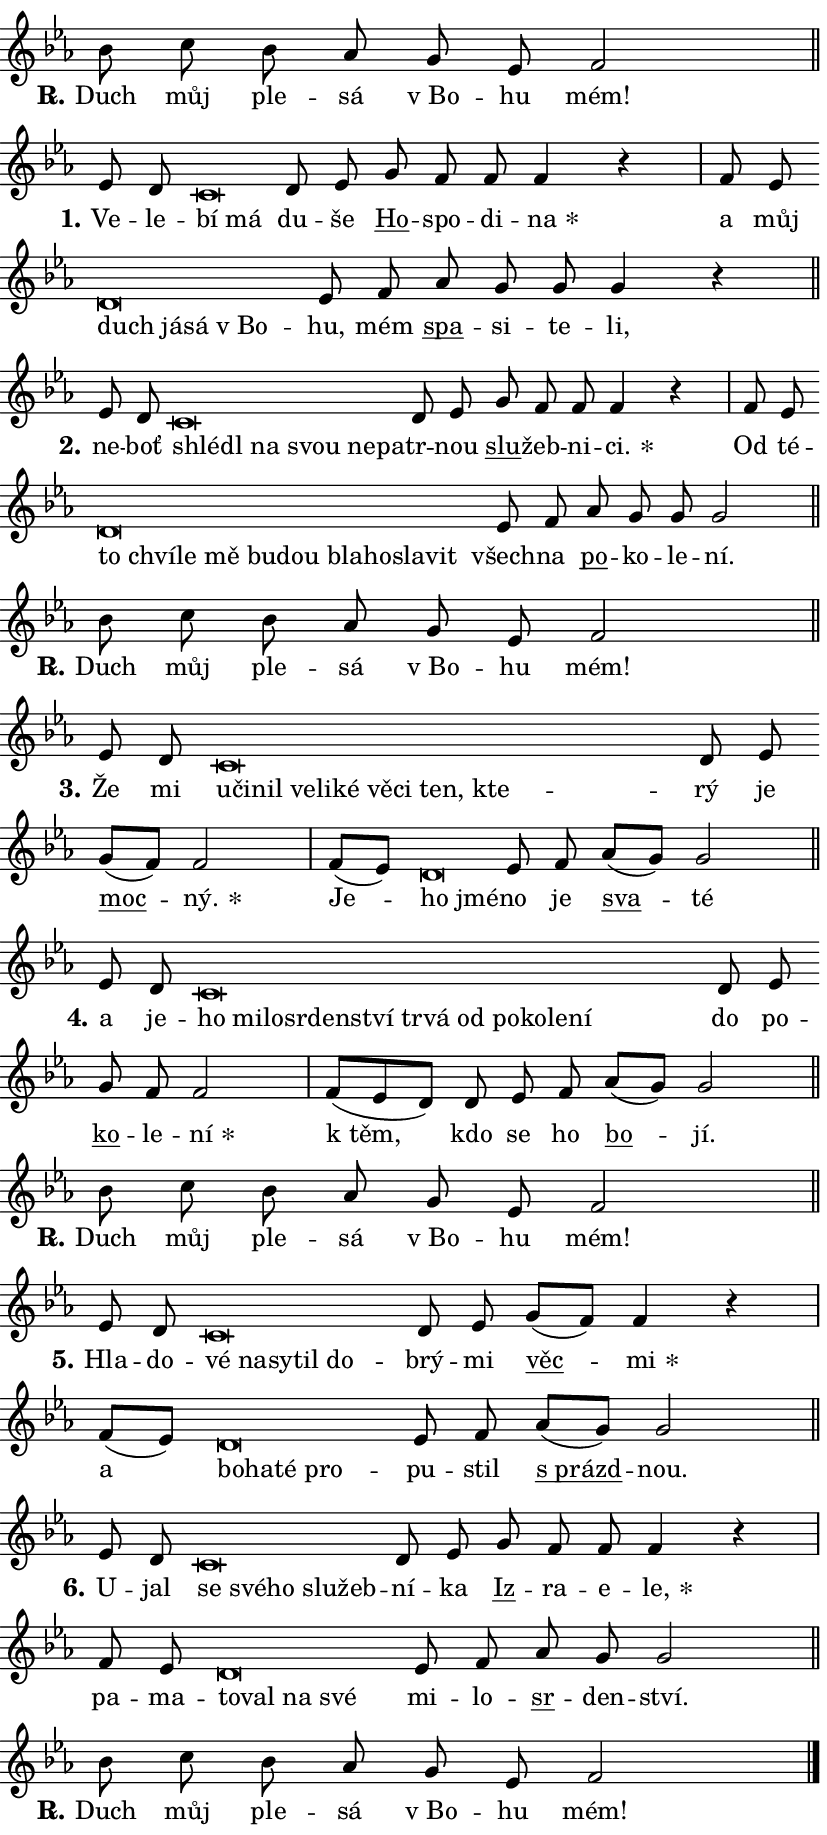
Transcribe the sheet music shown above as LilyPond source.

\version "2.24.0"
\header { tagline = "" }
\paper {
  indent = 0\cm
  top-margin = 0\cm
  right-margin = 0.13\cm % to fit lyric hyphens
  bottom-margin = 0\cm
  left-margin = 0\cm
  paper-width = 14\cm
  page-breaking = #ly:one-page-breaking
  system-system-spacing.basic-distance = #11
  score-system-spacing.basic-distance = #11
  ragged-last = ##f
}


%% Author: Thomas Morley
%% https://lists.gnu.org/archive/html/lilypond-user/2020-05/msg00002.html
#(define (line-position grob)
"Returns position of @var[grob} in current system:
   @code{'start}, if at first time-step
   @code{'end}, if at last time-step
   @code{'middle} otherwise
"
  (let* ((col (ly:item-get-column grob))
         (ln (ly:grob-object col 'left-neighbor))
         (rn (ly:grob-object col 'right-neighbor))
         (col-to-check-left (if (ly:grob? ln) ln col))
         (col-to-check-right (if (ly:grob? rn) rn col))
         (break-dir-left
           (and
             (ly:grob-property col-to-check-left 'non-musical #f)
             (ly:item-break-dir col-to-check-left)))
         (break-dir-right
           (and
             (ly:grob-property col-to-check-right 'non-musical #f)
             (ly:item-break-dir col-to-check-right))))
        (cond ((eqv? 1 break-dir-left) 'start)
              ((eqv? -1 break-dir-right) 'end)
              (else 'middle))))

#(define (tranparent-at-line-position vctor)
  (lambda (grob)
  "Relying on @code{line-position} select the relevant enry from @var{vctor}.
Used to determine transparency,"
    (case (line-position grob)
      ((end) (not (vector-ref vctor 0)))
      ((middle) (not (vector-ref vctor 1)))
      ((start) (not (vector-ref vctor 2))))))

noteHeadBreakVisibility =
#(define-music-function (break-visibility)(vector?)
"Makes @code{NoteHead}s transparent relying on @var{break-visibility}"
#{
  \override NoteHead.transparent =
    #(tranparent-at-line-position break-visibility)
#})

#(define delete-ledgers-for-transparent-note-heads
  (lambda (grob)
    "Reads whether a @code{NoteHead} is transparent.
If so this @code{NoteHead} is removed from @code{'note-heads} from
@var{grob}, which is supposed to be @code{LedgerLineSpanner}.
As a result ledgers are not printed for this @code{NoteHead}"
    (let* ((nhds-array (ly:grob-object grob 'note-heads))
           (nhds-list
             (if (ly:grob-array? nhds-array)
                 (ly:grob-array->list nhds-array)
                 '()))
           ;; Relies on the transparent-property being done before
           ;; Staff.LedgerLineSpanner.after-line-breaking is executed.
           ;; This is fragile ...
           (to-keep
             (remove
               (lambda (nhd)
                 (ly:grob-property nhd 'transparent #f))
               nhds-list)))
      ;; TODO find a better method to iterate over grob-arrays, similiar
      ;; to filter/remove etc for lists
      ;; For now rebuilt from scratch
      (set! (ly:grob-object grob 'note-heads)  '())
      (for-each
        (lambda (nhd)
          (ly:pointer-group-interface::add-grob grob 'note-heads nhd))
        to-keep))))

squashNotes = {
  \override NoteHead.X-extent = #'(-0.2 . 0.2)
  \override NoteHead.Y-extent = #'(-0.75 . 0)
  \override NoteHead.stencil =
    #(lambda (grob)
       (let ((pos (ly:grob-property grob 'staff-position)))
         (begin
           (if (< pos -7) (display "ERROR: Lower brevis then expected\n") (display ""))
           (if (<= pos -6) ly:text-interface::print ly:note-head::print))))
}
unSquashNotes = {
  \revert NoteHead.X-extent
  \revert NoteHead.Y-extent
  \revert NoteHead.stencil
}

hideNotes = \noteHeadBreakVisibility #begin-of-line-visible
unHideNotes = \noteHeadBreakVisibility #all-visible

% work-around for resetting accidentals
% https://lilypond.org/doc/v2.23/Documentation/notation/displaying-rhythms#unmetered-music
cadenzaMeasure = {
  \cadenzaOff
  \partial 1024 s1024
  \cadenzaOn
}

#(define-markup-command (accent layout props text) (markup?)
  "Underline accented syllable"
  (interpret-markup layout props
    #{\markup \override #'(offset . 4.3) \underline { #text }#}))

responsum = \markup \concat {
  "R" \hspace #-1.05 \path #0.1 #'((moveto 0 0.07) (lineto 0.9 0.8)) \hspace #0.05 "."
}

spaceSize = #0.6828661417322834 % exact space size for TeX Gyre Schola

\layout {
  \context {
    \Staff
    \remove "Time_signature_engraver"
    \override LedgerLineSpanner.after-line-breaking = #delete-ledgers-for-transparent-note-heads
  }
  \context {
    \Lyrics {
      \override LyricSpace.minimum-distance = \spaceSize
      \override LyricText.font-name = #"TeX Gyre Schola"
      \override LyricText.font-size = 1
      \override StanzaNumber.font-name = #"TeX Gyre Schola Bold"
      \override StanzaNumber.font-size = 1
    }
  }
  \context {
    \Score 
    \override NoteHead.text =
      #(lambda (grob) 
        (let ((pos (ly:grob-property grob 'staff-position)))
          #{\markup {
            \combine
              \halign #-0.55 \raise #(if (= pos -6) 0 0.5) \override #'(thickness . 2) \draw-line #'(3.2 . 0)
              \musicglyph "noteheads.sM1"
          }#}))
  }
}

% magnetic-lyrics.ily
%
%   written by
%     Jean Abou Samra <jean@abou-samra.fr>
%     Werner Lemberg <wl@gnu.org>
%
%   adapted by
%     Jiri Hon <jiri.hon@gmail.com>
%
% Version 2022-Apr-15

% https://www.mail-archive.com/lilypond-user@gnu.org/msg149350.html

#(define (Left_hyphen_pointer_engraver context)
   "Collect syllable-hyphen-syllable occurrences in lyrics and store
them in properties.  This engraver only looks to the left.  For
example, if the lyrics input is @code{foo -- bar}, it does the
following.

@itemize @bullet
@item
Set the @code{text} property of the @code{LyricHyphen} grob between
@q{foo} and @q{bar} to @code{foo}.

@item
Set the @code{left-hyphen} property of the @code{LyricText} grob with
text @q{foo} to the @code{LyricHyphen} grob between @q{foo} and
@q{bar}.
@end itemize

Use this auxiliary engraver in combination with the
@code{lyric-@/text::@/apply-@/magnetic-@/offset!} hook."
   (let ((hyphen #f)
         (text #f))
     (make-engraver
      (acknowledgers
       ((lyric-syllable-interface engraver grob source-engraver)
        (set! text grob)))
      (end-acknowledgers
       ((lyric-hyphen-interface engraver grob source-engraver)
        ;(when (not (grob::has-interface grob 'lyric-space-interface))
          (set! hyphen grob)));)
      ((stop-translation-timestep engraver)
       (when (and text hyphen)
         (ly:grob-set-object! text 'left-hyphen hyphen))
       (set! text #f)
       (set! hyphen #f)))))

#(define (lyric-text::apply-magnetic-offset! grob)
   "If the space between two syllables is less than the value in
property @code{LyricText@/.details@/.squash-threshold}, move the right
syllable to the left so that it gets concatenated with the left
syllable.

Use this function as a hook for
@code{LyricText@/.after-@/line-@/breaking} if the
@code{Left_@/hyphen_@/pointer_@/engraver} is active."
   (let ((hyphen (ly:grob-object grob 'left-hyphen #f)))
     (when hyphen
       (let ((left-text (ly:spanner-bound hyphen LEFT)))
         (when (grob::has-interface left-text 'lyric-syllable-interface)
           (let* ((common (ly:grob-common-refpoint grob left-text X))
                  (this-x-ext (ly:grob-extent grob common X))
                  (left-x-ext
                   (begin
                     ;; Trigger magnetism for left-text.
                     (ly:grob-property left-text 'after-line-breaking)
                     (ly:grob-extent left-text common X)))
                  ;; `delta` is the gap width between two syllables.
                  (delta (- (interval-start this-x-ext)
                            (interval-end left-x-ext)))
                  (details (ly:grob-property grob 'details))
                  (threshold (assoc-get 'squash-threshold details 0.2)))
             (when (< delta threshold)
               (let* (;; We have to manipulate the input text so that
                      ;; ligatures crossing syllable boundaries are not
                      ;; disabled.  For languages based on the Latin
                      ;; script this is essentially a beautification.
                      ;; However, for non-Western scripts it can be a
                      ;; necessity.
                      (lt (ly:grob-property left-text 'text))
                      (rt (ly:grob-property grob 'text))
                      (is-space (grob::has-interface hyphen 'lyric-space-interface))
                      (space (if is-space " " ""))
                      (extra-delta (if is-space spaceSize 0))
                      ;; Append new syllable.
                      (ltrt-space (if (and (string? lt) (string? rt))
                                (string-append lt space rt)
                                (make-concat-markup (list lt space rt))))
                      ;; Right-align `ltrt` to the right side.
                      (ltrt-space-markup (grob-interpret-markup
                               grob
                               (make-translate-markup
                                (cons (interval-length this-x-ext) 0)
                                (make-right-align-markup ltrt-space)))))
                 (begin
                   ;; Don't print `left-text`.
                   (ly:grob-set-property! left-text 'stencil #f)
                   ;; Set text and stencil (which holds all collected
                   ;; syllables so far) and shift it to the left.
                   (ly:grob-set-property! grob 'text ltrt-space)
                   (ly:grob-set-property! grob 'stencil ltrt-space-markup)
                   (ly:grob-translate-axis! grob (- (- delta extra-delta)) X))))))))))


#(define (lyric-hyphen::displace-bounds-first grob)
   ;; Make very sure this callback isn't triggered too early.
   (let ((left (ly:spanner-bound grob LEFT))
         (right (ly:spanner-bound grob RIGHT)))
     (ly:grob-property left 'after-line-breaking)
     (ly:grob-property right 'after-line-breaking)
     (ly:lyric-hyphen::print grob)))

squashThreshold = #0.4

\layout {
  \context {
    \Lyrics
    \consists #Left_hyphen_pointer_engraver
    \override LyricText.after-line-breaking =
      #lyric-text::apply-magnetic-offset!
    \override LyricHyphen.stencil = #lyric-hyphen::displace-bounds-first
    \override LyricText.details.squash-threshold = \squashThreshold
    \override LyricHyphen.minimum-distance = 0
    \override LyricHyphen.minimum-length = \squashThreshold
  }
}

squashText = \override LyricText.details.squash-threshold = 9999
unSquashText = \override LyricText.details.squash-threshold = \squashThreshold

leftText = \override LyricText.self-alignment-X = #LEFT
unLeftText = \revert LyricText.self-alignment-X

starOffset = #(lambda (grob) 
                (let ((x_offset (ly:self-alignment-interface::aligned-on-x-parent grob)))
                  (if (= x_offset 0) 0 (+ x_offset 1.2))))

star = #(define-music-function (syllable)(string?)
"Append star separator at the end of a syllable"
#{
  \once \override LyricText.X-offset = #starOffset
  \lyricmode { \markup {
    #syllable
    \override #'((font-name . "TeX Gyre Schola Bold")) \hspace #0.2 \lower #0.65 \larger "*"
  } }
#})

starAccent = #(define-music-function (syllable)(string?)
"Append star separator at the end of a syllable and make accent"
#{
  \once \override LyricText.X-offset = #starOffset
  \lyricmode { \markup {
    \accent #syllable
    \override #'((font-name . "TeX Gyre Schola Bold")) \hspace #0.2 \lower #0.65 \larger "*"
  } }
#})

breath = #(define-music-function (syllable)(string?)
"Append breathing indicator at the end of a syllable"
#{
  \lyricmode { \markup { #syllable "+" } }
#})

optionalBreath = #(define-music-function (syllable)(string?)
"Append optional breathing indicator at the end of a syllable"
#{
  \lyricmode { \markup { #syllable "(+)" } }
#})


\score {
    <<
        \new Voice = "melody" { \cadenzaOn \key es \major \relative { bes'8 c bes as g es f2 \cadenzaMeasure \bar "||" \break } }
        \new Lyrics \lyricsto "melody" { \lyricmode { \set stanza = \responsum
Duch můj ple -- sá "v Bo" -- hu mém! } }
    >>
    \layout {}
}

\score {
    <<
        \new Voice = "melody" { \cadenzaOn \key es \major \relative { es'8 d \bar "" \squashNotes c\breve*1/16 \hideNotes \breve*1/16 \bar "" \unHideNotes \unSquashNotes d8 es \bar "" g f f f4 r \cadenzaMeasure \bar "|" f8 es \bar "" \squashNotes d\breve*1/16 \hideNotes \breve*1/16 \bar "" \breve*1/16 \breve*1/16 \bar "" \unHideNotes \unSquashNotes es8 f \bar "" as g g g4 r \cadenzaMeasure \bar "||" \break } }
        \new Lyrics \lyricsto "melody" { \lyricmode { \set stanza = "1."
Ve -- le -- \leftText bí \squashText má \unLeftText \unSquashText du -- še \markup \accent Ho -- spo -- di -- \star na a můj \leftText duch \squashText já -- sá "v Bo" -- \unLeftText \unSquashText hu, mém \markup \accent spa -- si -- te -- li, } }
    >>
    \layout {}
}

\score {
    <<
        \new Voice = "melody" { \cadenzaOn \key es \major \relative { es'8 d \bar "" \squashNotes c\breve*1/16 \hideNotes \breve*1/16 \bar "" \breve*1/16 \bar "" \breve*1/16 \bar "" \breve*1/16 \breve*1/16 \bar "" \unHideNotes \unSquashNotes d8 es \bar "" g f f f4 r \cadenzaMeasure \bar "|" f8 es \bar "" \squashNotes d\breve*1/16 \hideNotes \breve*1/16 \bar "" \breve*1/16 \bar "" \breve*1/16 \bar "" \breve*1/16 \bar "" \breve*1/16 \bar "" \breve*1/16 \bar "" \breve*1/16 \bar "" \breve*1/16 \breve*1/16 \bar "" \unHideNotes \unSquashNotes es8 f \bar "" as g g g2 \cadenzaMeasure \bar "||" \break } }
        \new Lyrics \lyricsto "melody" { \lyricmode { \set stanza = "2."
ne -- boť \leftText shlé -- \squashText dl na svou ne -- pa -- \unLeftText \unSquashText tr -- nou \markup \accent slu -- žeb -- ni -- \star ci. Od té -- \leftText to \squashText chví -- le mě bu -- dou bla -- ho -- sla -- vit \unLeftText \unSquashText všech -- na \markup \accent po -- ko -- le -- ní. } }
    >>
    \layout {}
}

\score {
    <<
        \new Voice = "melody" { \cadenzaOn \key es \major \relative { bes'8 c bes as g es f2 \cadenzaMeasure \bar "||" \break } }
        \new Lyrics \lyricsto "melody" { \lyricmode { \set stanza = \responsum
Duch můj ple -- sá "v Bo" -- hu mém! } }
    >>
    \layout {}
}

\score {
    <<
        \new Voice = "melody" { \cadenzaOn \key es \major \relative { es'8 d \bar "" \squashNotes c\breve*1/16 \hideNotes \breve*1/16 \bar "" \breve*1/16 \bar "" \breve*1/16 \bar "" \breve*1/16 \bar "" \breve*1/16 \bar "" \breve*1/16 \bar "" \breve*1/16 \bar "" \breve*1/16 \breve*1/16 \bar "" \unHideNotes \unSquashNotes d8 es \bar "" g[( f)] f2 \cadenzaMeasure \bar "|" f8[( es)] \bar "" \squashNotes d\breve*1/16 \hideNotes \breve*1/16 \bar "" \unHideNotes \unSquashNotes es8 f \bar "" as[( g)] g2 \cadenzaMeasure \bar "||" \break } }
        \new Lyrics \lyricsto "melody" { \lyricmode { \set stanza = "3."
Že mi \leftText u -- \squashText či -- nil ve -- li -- ké vě -- ci ten, kte -- \unLeftText \unSquashText rý je \markup \accent moc -- \star ný. Je -- \leftText ho \squashText jmé -- \unLeftText \unSquashText no je \markup \accent sva -- té } }
    >>
    \layout {}
}

\score {
    <<
        \new Voice = "melody" { \cadenzaOn \key es \major \relative { es'8 d \bar "" \squashNotes c\breve*1/16 \hideNotes \breve*1/16 \bar "" \breve*1/16 \bar "" \breve*1/16 \bar "" \breve*1/16 \bar "" \breve*1/16 \bar "" \breve*1/16 \bar "" \breve*1/16 \bar "" \breve*1/16 \bar "" \breve*1/16 \bar "" \breve*1/16 \bar "" \breve*1/16 \breve*1/16 \bar "" \unHideNotes \unSquashNotes d8 es \bar "" g f f2 \cadenzaMeasure \bar "|" f8[( es d)] d es8 f \bar "" as[( g)] g2 \cadenzaMeasure \bar "||" \break } }
        \new Lyrics \lyricsto "melody" { \lyricmode { \set stanza = "4."
a je -- \leftText ho \squashText mi -- lo -- sr -- den -- ství tr -- vá od po -- ko -- le -- ní \unLeftText \unSquashText do po -- \markup \accent ko -- le -- \star ní "k těm," kdo se ho \markup \accent bo -- jí. } }
    >>
    \layout {}
}

\score {
    <<
        \new Voice = "melody" { \cadenzaOn \key es \major \relative { bes'8 c bes as g es f2 \cadenzaMeasure \bar "||" \break } }
        \new Lyrics \lyricsto "melody" { \lyricmode { \set stanza = \responsum
Duch můj ple -- sá "v Bo" -- hu mém! } }
    >>
    \layout {}
}

\score {
    <<
        \new Voice = "melody" { \cadenzaOn \key es \major \relative { es'8 d \bar "" \squashNotes c\breve*1/16 \hideNotes \breve*1/16 \bar "" \breve*1/16 \bar "" \breve*1/16 \breve*1/16 \bar "" \unHideNotes \unSquashNotes d8 es \bar "" g[( f)] f4 r \cadenzaMeasure \bar "|" f8[( es)] \bar "" \squashNotes d\breve*1/16 \hideNotes \breve*1/16 \bar "" \breve*1/16 \breve*1/16 \bar "" \unHideNotes \unSquashNotes es8 f \bar "" as[( g)] g2 \cadenzaMeasure \bar "||" \break } }
        \new Lyrics \lyricsto "melody" { \lyricmode { \set stanza = "5."
Hla -- do -- \leftText vé \squashText na -- sy -- til do -- \unLeftText \unSquashText brý -- mi \markup \accent věc -- \star mi a \leftText bo -- \squashText ha -- té pro -- \unLeftText \unSquashText pu -- stil \markup \accent "s prázd" -- nou. } }
    >>
    \layout {}
}

\score {
    <<
        \new Voice = "melody" { \cadenzaOn \key es \major \relative { es'8 d \bar "" \squashNotes c\breve*1/16 \hideNotes \breve*1/16 \bar "" \breve*1/16 \bar "" \breve*1/16 \breve*1/16 \bar "" \unHideNotes \unSquashNotes d8 es \bar "" g f f f4 r \cadenzaMeasure \bar "|" f8 es \bar "" \squashNotes d\breve*1/16 \hideNotes \breve*1/16 \bar "" \breve*1/16 \breve*1/16 \bar "" \unHideNotes \unSquashNotes es8 f \bar "" as g g2 \cadenzaMeasure \bar "||" \break } }
        \new Lyrics \lyricsto "melody" { \lyricmode { \set stanza = "6."
U -- jal \leftText se \squashText své -- ho slu -- žeb -- \unLeftText \unSquashText ní -- ka \markup \accent Iz -- ra -- e -- \star le, pa -- ma -- \leftText to -- \squashText val na své \unLeftText \unSquashText mi -- lo -- \markup \accent sr -- den -- ství. } }
    >>
    \layout {}
}

\score {
    <<
        \new Voice = "melody" { \cadenzaOn \key es \major \relative { bes'8 c bes as g es f2 \cadenzaMeasure \bar "||" \break } \bar "|." }
        \new Lyrics \lyricsto "melody" { \lyricmode { \set stanza = \responsum
Duch můj ple -- sá "v Bo" -- hu mém! } }
    >>
    \layout {}
}
